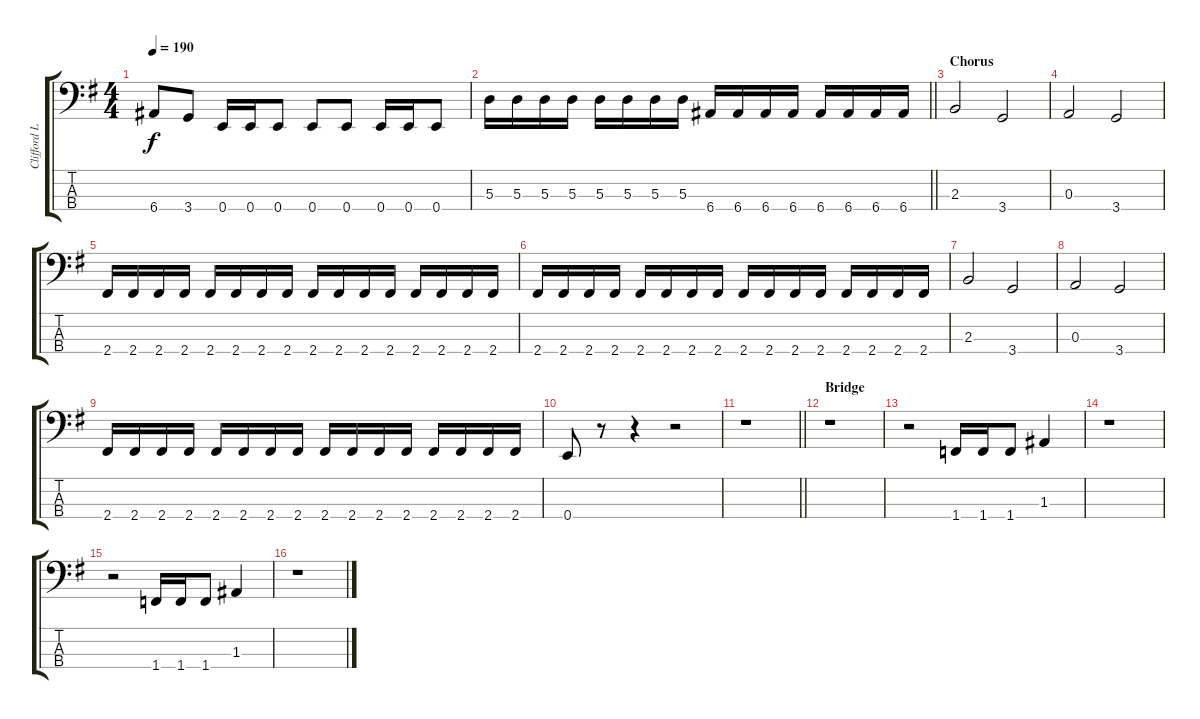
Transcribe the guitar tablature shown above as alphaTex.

\track ("Clifford Lee Burton - Bass Guitar" "Clifford L") {instrument electricbassfinger}
\staff {score tabs}
\tuning (G2 D2 A1 E1) {hide}
\ts (4 4)
\tempo 190
\clef f4
\ks eminor
6.4.8{dy f} 3.4.8 0.4.16 0.4.16 0.4.8 0.4.8 0.4.8 0.4.16 0.4.16 0.4.8 |
\barLineRight lightlight
5.3.16 5.3.16 5.3.16 5.3.16 5.3.16 5.3.16 5.3.16 5.3.16 6.4.16 6.4.16 6.4.16 6.4.16 6.4.16 6.4.16 6.4.16 6.4.16 |
\section ("" "Chorus")
2.3.2 3.4.2 |
0.3.2 3.4.2 |
2.4.16 2.4.16 2.4.16 2.4.16 2.4.16 2.4.16 2.4.16 2.4.16 2.4.16 2.4.16 2.4.16 2.4.16 2.4.16 2.4.16 2.4.16 2.4.16 |
2.4.16 2.4.16 2.4.16 2.4.16 2.4.16 2.4.16 2.4.16 2.4.16 2.4.16 2.4.16 2.4.16 2.4.16 2.4.16 2.4.16 2.4.16 2.4.16 |
2.3.2 3.4.2 |
0.3.2 3.4.2 |
2.4.16 2.4.16 2.4.16 2.4.16 2.4.16 2.4.16 2.4.16 2.4.16 2.4.16 2.4.16 2.4.16 2.4.16 2.4.16 2.4.16 2.4.16 2.4.16 |
0.4.8 r.8 r.4 r.2 |
\barLineRight lightlight
r.1 |
\section ("" "Bridge")
r.1 |
r.2 1.4.16 1.4.16 1.4.8 1.3.4 |
r.1 |
r.2 1.4.16 1.4.16 1.4.8 1.3.4 |
r.1
